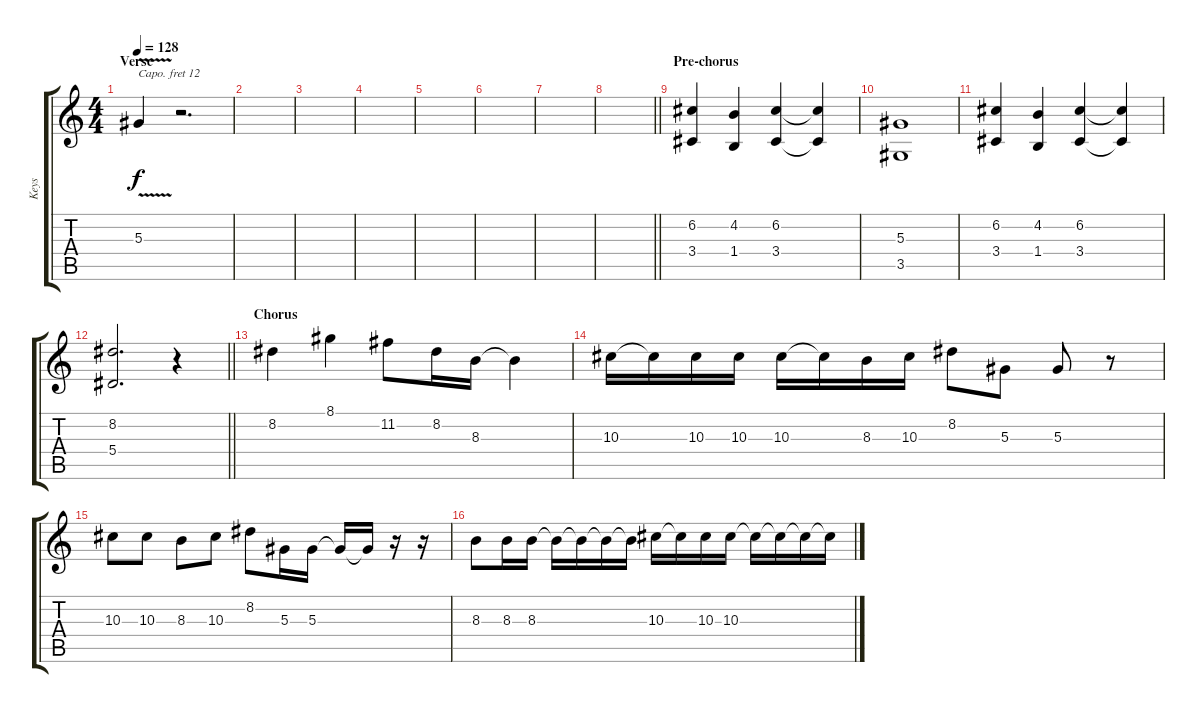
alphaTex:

\track ("Keys " "Keys ") {instrument lead2sawtooth}
\staff {score tabs}
\capo 12
\tuning (C4 G3 Eb3 Bb2 F2 C2) {hide}
\ts (4 4)
\section ("" "Verse")
\tempo 128
\clef g2
\ks c
5.3{v}.4{dy f} r.2{d} |
|
|
|
|
|
|
\barLineRight lightlight
|
\section ("" "Pre-chorus")
(6.2 3.4).4 (4.2 1.4).4 (6.2 3.4).4 (6.2{t} 3.4{t}).4 |
(5.3 3.5).1 |
(6.2 3.4).4 (4.2 1.4).4 (6.2 3.4).4 (6.2{t} 3.4{t}).4 |
\barLineRight lightlight
(8.2 5.4).2{d} r.4 |
\section ("" "Chorus")
8.2.4 8.1.4 11.2.8 8.2.16 8.3.16 8.3{t}.4 |
10.3.16 10.3{t}.16 10.3.16 10.3.16 10.3.16 10.3{t}.16 8.3.16 10.3.16 8.2.8 5.3.8 5.3.8 r.8 |
10.3.8 10.3.8 8.3.8 10.3.8 8.2.8 5.3.16 5.3.16 5.3{t}.16 5.3{t}.16 r.16 r.16 |
8.3.8 8.3.16 8.3.16 8.3{t}.16 8.3{t}.16 8.3{t}.16 8.3{t}.16 10.3.16 10.3{t}.16 10.3.16 10.3.16 10.3{t}.16 10.3{t}.16 10.3{t}.16 10.3{t}.16
